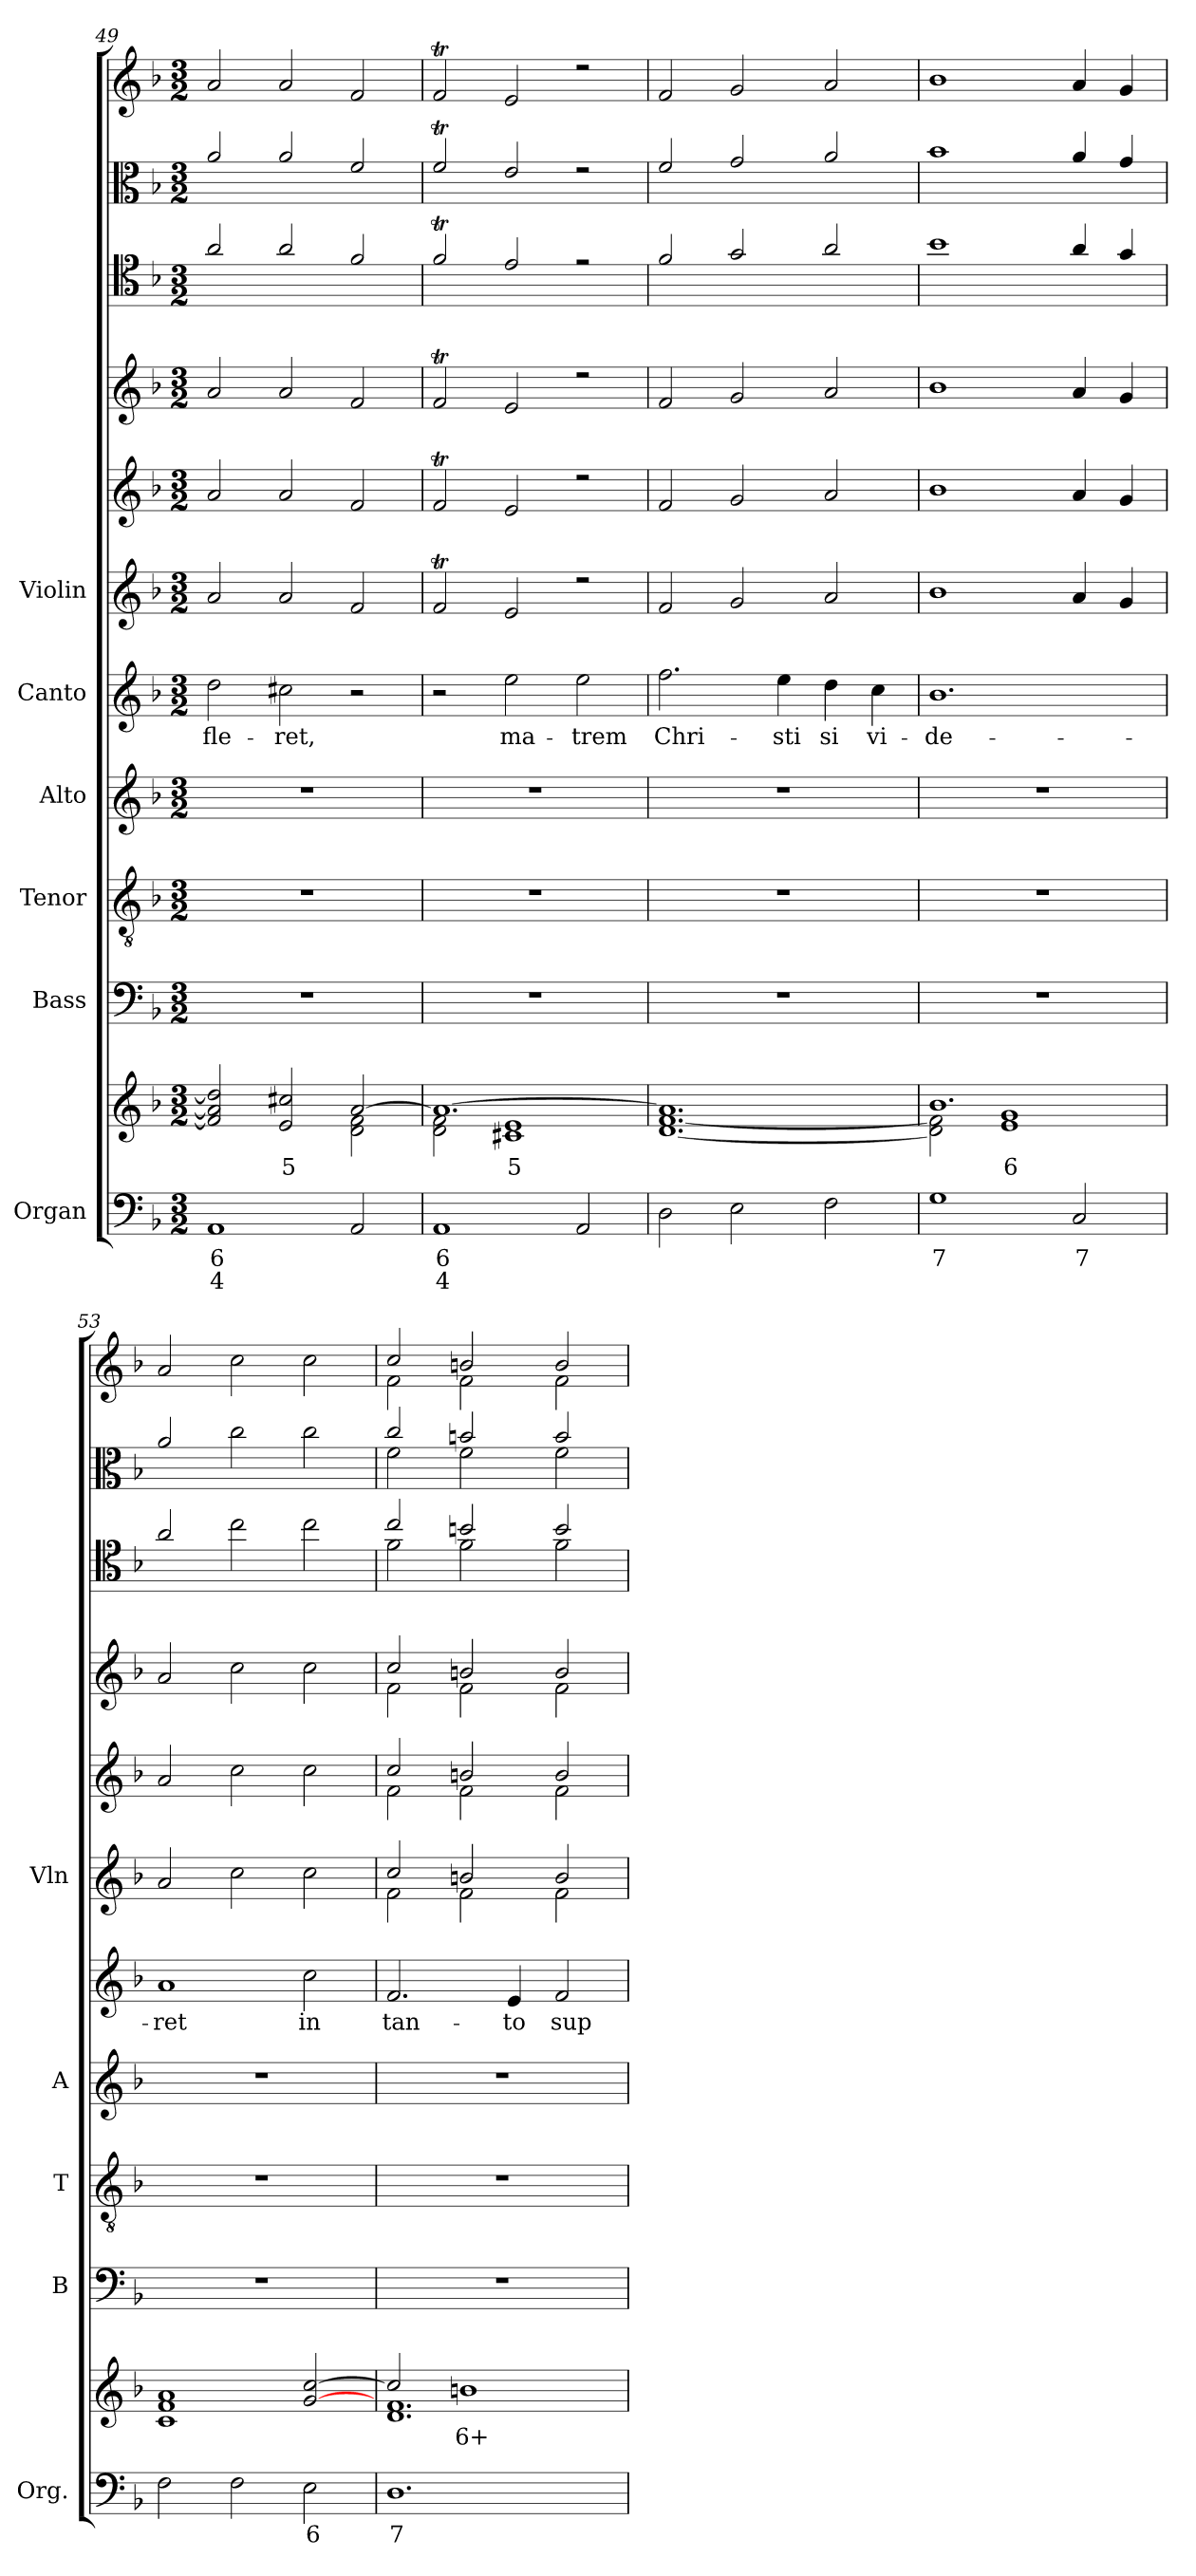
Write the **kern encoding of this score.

**kern	**text	**text	**kern	**text	**kern	**kern	**kern	**kern	**text	**kern	**kern	**kern	**kern	**kern	**kern
*part6	*part6	*part6	*part6	*part6	*part5	*part4	*part3	*part2	*part2	*part1	*part1	*part1	*part1	*part1	*part1
*staff12	*staff12	*staff12	*staff11	*staff11	*staff10	*staff9	*staff8	*staff7	*staff7	*staff6	*staff5	*staff4	*staff3	*staff2	*staff1
*I"Organ	*	*	*	*	*I"Bass	*I"Tenor	*I"Alto	*I"Canto	*	*I"Violin	*	*	*	*	*
*I'Org.	*	*	*	*	*I'B	*I'T	*I'A	*	*	*I'Vln	*	*	*	*	*
*clefF4	*	*	*clefG2	*	*clefF4	*clefGv2	*clefG2	*clefG2	*	*	*	*	*clefC4	*clefC3	*clefG2
*k[b-]	*	*	*k[b-]	*	*k[b-]	*k[b-]	*k[b-]	*k[b-]	*	*k[b-]	*k[b-]	*k[b-]	*k[b-]	*k[b-]	*k[b-]
*F:	*	*	*F:	*	*F:	*F:	*F:	*F:	*	*F:	*F:	*F:	*F:	*F:	*F:
*M3/2	*	*	*M3/2	*	*M3/2	*M3/2	*M3/2	*M3/2	*	*M3/2	*M3/2	*M3/2	*M3/2	*M3/2	*M3/2
=49	=49	=49	=49	=49	=49	=49	=49	=49	=49	=49	=49	=49	=49	=49	=49
*	*	*	*^	*	*	*	*	*	*	*^	*^	*^	*^	*^	*^
*	*	*	*	*^	*	*	*	*	*	*	*	*	*	*	*	*	*	*	*	*	*	*
!	!LO:LY:b	!LO:LY:b	!	!	!LO:N:vis=1	!	!	!	!	!	!LO:LY:b	!	!LO:N:vis=1	!	!LO:N:vis=1	!	!LO:N:vis=1	!	!LO:N:vis=1	!	!LO:N:vis=1	!	!LO:N:vis=1
1AA	6	4	2f/] 2a/] 2dd/]	2ryy	1.ryy	.	1.r	1.r	1.r	2dd	fle-	2a	1.ryy	2a	1.ryy	2a	1.ryy	2a	1.ryy	2a	1.ryy	2a	1.ryy
!	!	!	!	!	!	!LO:LY:b	!	!	!	!	!LO:LY:b	!	!	!	!	!	!	!	!	!	!	!	!
.	.	.	2e/ 2cc#X/	2ryy	.	5	.	.	.	2cc#X	-ret,	2a	.	2a	.	2a	.	2a	.	2a	.	2a	.
2AA	.	.	[2a/	2d\ 2f\	.	.	.	.	.	2r	.	2f	.	2f	.	2f	.	2f	.	2f	.	2f	.
=50	=50	=50	=50	=50	=50	=50	=50	=50	=50	=50	=50	=50	=50	=50	=50	=50	=50	=50	=50	=50	=50	=50	=50
!	!LO:LY:b	!LO:LY:b	!	!	!LO:N:vis=1	!	!	!	!	!	!	!	!LO:N:vis=1	!	!LO:N:vis=1	!	!LO:N:vis=1	!	!LO:N:vis=1	!	!LO:N:vis=1	!	!LO:N:vis=1
1AA	6	4	1.a/_	2d\ 2f\	1.ryy	.	1.r	1.r	1.r	2r	.	2fT	1.ryy	2fT	1.ryy	2fT	1.ryy	2fT	1.ryy	2fT	1.ryy	2fT	1.ryy
!	!	!	!	!	!	!LO:LY:b	!	!	!	!	!LO:LY:b	!	!	!	!	!	!	!	!	!	!	!	!
.	.	.	.	1c#X\ 1e\	.	5	.	.	.	2ee	ma-	2e	.	2e	.	2e	.	2e	.	2e	.	2e	.
!	!	!	!	!	!	!	!	!	!	!	!LO:LY:b	!	!	!	!	!	!	!	!	!	!	!	!
2AA	.	.	.	.	.	.	.	.	.	2ee	-trem	2r	.	2r	.	2r	.	2r	.	2r	.	2r	.
=51	=51	=51	=51	=51	=51	=51	=51	=51	=51	=51	=51	=51	=51	=51	=51	=51	=51	=51	=51	=51	=51	=51	=51
!	!	!	!	!	!LO:N:vis=1	!	!	!	!	!	!LO:LY:b	!	!LO:N:vis=1	!	!LO:N:vis=1	!	!LO:N:vis=1	!	!LO:N:vis=1	!	!LO:N:vis=1	!	!LO:N:vis=1
2D	.	.	1.a/]	[1.d\ [1.f\	1.ryy	.	1.r	1.r	1.r	2.ff	Chri-	2f	1.ryy	2f	1.ryy	2f	1.ryy	2f	1.ryy	2f	1.ryy	2f	1.ryy
2E	.	.	.	.	.	.	.	.	.	.	.	2g	.	2g	.	2g	.	2g	.	2g	.	2g	.
!	!	!	!	!	!	!	!	!	!	!	!LO:LY:b	!	!	!	!	!	!	!	!	!	!	!	!
.	.	.	.	.	.	.	.	.	.	4ee	-sti	.	.	.	.	.	.	.	.	.	.	.	.
!	!	!	!	!	!	!	!	!	!	!	!LO:LY:b	!	!	!	!	!	!	!	!	!	!	!	!
2F	.	.	.	.	.	.	.	.	.	4dd	si	2a	.	2a	.	2a	.	2a	.	2a	.	2a	.
!	!	!	!	!	!	!	!	!	!	!	!LO:LY:b	!	!	!	!	!	!	!	!	!	!	!	!
.	.	.	.	.	.	.	.	.	.	4cc	vi-	.	.	.	.	.	.	.	.	.	.	.	.
=52	=52	=52	=52	=52	=52	=52	=52	=52	=52	=52	=52	=52	=52	=52	=52	=52	=52	=52	=52	=52	=52	=52	=52
!	!LO:LY:b	!	!	!	!LO:N:vis=1	!	!	!	!	!	!LO:LY:b	!	!LO:N:vis=1	!	!LO:N:vis=1	!	!LO:N:vis=1	!	!LO:N:vis=1	!	!LO:N:vis=1	!	!LO:N:vis=1
1G	7	.	1.b-/	2d\] 2f\]	1.ryy	.	1.r	1.r	1.r	1.b-	-de-	1b-	1.ryy	1b-	1.ryy	1b-	1.ryy	1b-	1.ryy	1b-	1.ryy	1b-	1.ryy
!	!	!	!	!	!	!LO:LY:b	!	!	!	!	!	!	!	!	!	!	!	!	!	!	!	!	!
.	.	.	.	1e\ 1g\	.	6	.	.	.	.	.	.	.	.	.	.	.	.	.	.	.	.	.
!	!LO:LY:b	!	!	!	!	!	!	!	!	!	!	!	!	!	!	!	!	!	!	!	!	!	!
2C	7	.	.	.	.	.	.	.	.	.	.	4a	.	4a	.	4a	.	4a	.	4a	.	4a	.
.	.	.	.	.	.	.	.	.	.	.	.	4g	.	4g	.	4g	.	4g	.	4g	.	4g	.
=53	=53	=53	=53	=53	=53	=53	=53	=53	=53	=53	=53	=53	=53	=53	=53	=53	=53	=53	=53	=53	=53	=53	=53
!	!	!	!	!	!LO:N:vis=1	!	!	!	!	!	!LO:LY:b	!	!LO:N:vis=1	!	!LO:N:vis=1	!	!LO:N:vis=1	!	!LO:N:vis=1	!	!LO:N:vis=1	!	!LO:N:vis=1
2F	.	.	1f/ 1a/	1c\	1.ryy	.	1.r	1.r	1.r	1a	-ret	2a	1.ryy	2a	1.ryy	2a	1.ryy	2a	1.ryy	2a	1.ryy	2a	1.ryy
2F	.	.	.	.	.	.	.	.	.	.	.	2cc\	.	2cc\	.	2cc\	.	2cc\	.	2cc\	.	2cc\	.
!	!LO:LY:b	!	!	!	!	!	!	!	!	!	!LO:LY:b	!	!	!	!	!	!	!	!	!	!	!	!
2E	6	.	[2g/ [2cc/	2ryy	.	.	.	.	.	2cc	in	2cc\	.	2cc\	.	2cc\	.	2cc\	.	2cc\	.	2cc\	.
=54	=54	=54	=54	=54	=54	=54	=54	=54	=54	=54	=54	=54	=54	=54	=54	=54	=54	=54	=54	=54	=54	=54	=54
!	!LO:LY:b	!	!	!	!LO:N:vis=1	!	!	!	!	!	!LO:LY:b	!	!	!	!	!	!	!	!	!	!	!	!
1.D	7	.	2cc/]	1.d\ 1.f\	1.ryy	.	1.r	1.r	1.r	2.f	tan-	2cc/	2f\	2cc/	2f\	2cc/	2f\	2cc/	2f\	2cc/	2f\	2cc/	2f\
!	!	!	!	!	!	!LO:LY:b	!	!	!	!	!	!	!	!	!	!	!	!	!	!	!	!	!
.	.	.	1bn/	.	.	6+	.	.	.	.	.	2bn/	2f\	2bn/	2f\	2bn/	2f\	2bn/	2f\	2bn/	2f\	2bn/	2f\
!	!	!	!	!	!	!	!	!	!	!	!LO:LY:b	!	!	!	!	!	!	!	!	!	!	!	!
.	.	.	.	.	.	.	.	.	.	4e	-to	.	.	.	.	.	.	.	.	.	.	.	.
!	!	!	!	!	!	!	!	!	!	!	!LO:LY:b	!	!	!	!	!	!	!	!	!	!	!	!
.	.	.	.	.	.	.	.	.	.	2f	sup-	2b/	2f\	2b/	2f\	2b/	2f\	2b/	2f\	2b/	2f\	2b/	2f\
*	*	*	*	*	*	*	*	*	*	*	*	*v	*v	*	*	*	*	*	*	*	*	*	*
*	*	*	*	*	*	*	*	*	*	*	*	*	*v	*v	*	*	*	*	*	*	*	*
*	*	*	*	*	*	*	*	*	*	*	*	*	*	*v	*v	*	*	*	*	*	*
*	*	*	*	*	*	*	*	*	*	*	*	*	*	*	*v	*v	*	*	*	*
*	*	*	*	*	*	*	*	*	*	*	*	*	*	*	*	*v	*v	*	*
*	*	*	*v	*v	*v	*	*	*	*	*	*	*	*	*	*	*	*v	*v
=	=	=	=	=	=	=	=	=	=	=	=	=	=	=	=
*-	*-	*-	*-	*-	*-	*-	*-	*-	*-	*-	*-	*-	*-	*-	*-
